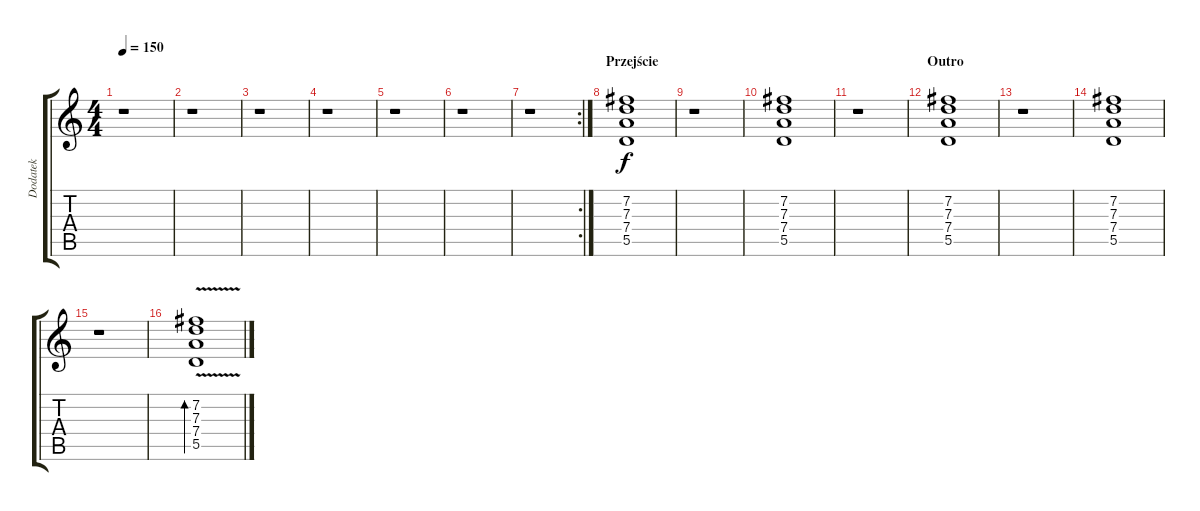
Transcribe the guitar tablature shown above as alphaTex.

\track ("Dodatek" "Dodatek") {instrument electricguitarclean}
\staff {score tabs}
\tuning (E4 B3 G3 D3 A2 E2) {hide}
\ts (4 4)
\tempo 150
\clef g2
\ks c
r.1{dy f} |
r.1 |
r.1 |
r.1 |
r.1 |
r.1 |
\rc 2
r.1 |
\section ("" "Przejście")
(7.2 7.3 7.4 5.5).1 |
r.1 |
(7.2 7.3 7.4 5.5).1 |
r.1 |
\section ("" "Outro")
(7.2 7.3 7.4 5.5).1 |
r.1 |
(7.2 7.3 7.4 5.5).1 |
r.1 |
(7.2{v} 7.3{v} 7.4{v} 5.5{v}).1{bd 240}
